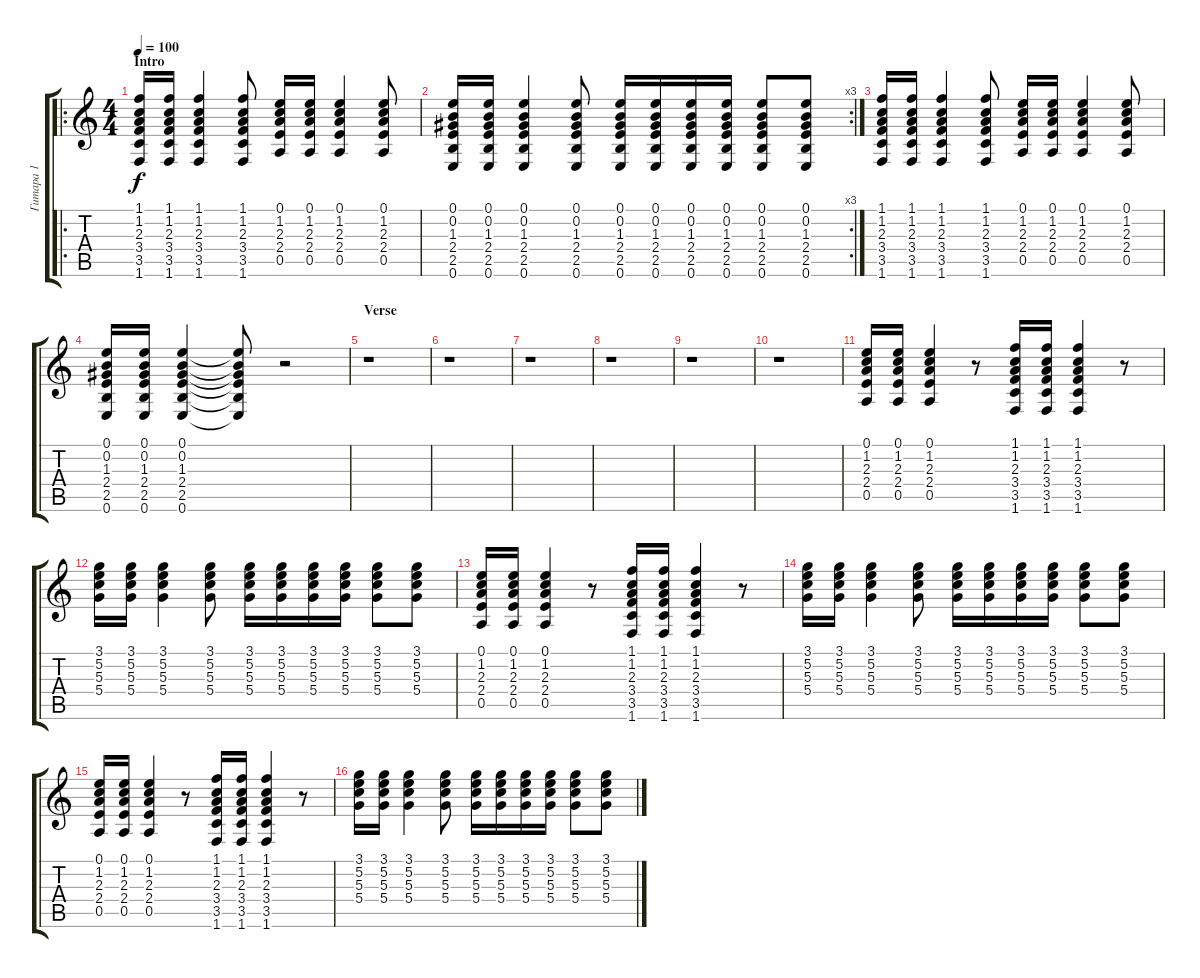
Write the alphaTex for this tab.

\track ("Гитара 1" "Гитара 1") {instrument electricguitarclean}
\staff {score tabs}
\tuning (E4 B3 G3 D3 A2 E2) {hide}
\ro
\ts (4 4)
\section ("" "Intro")
\tempo 100
\clef g2
\ks c
(1.1 1.2 2.3 3.4 3.5 1.6).16{dy f instrument electricguitarclean} (1.1 1.2 2.3 3.4 3.5 1.6).16 (1.1 1.2 2.3 3.4 3.5 1.6).4 (1.1 1.2 2.3 3.4 3.5 1.6).8 (0.1 1.2 2.3 2.4 0.5).16 (0.1 1.2 2.3 2.4 0.5).16 (0.1 1.2 2.3 2.4 0.5).4 (0.1 1.2 2.3 2.4 0.5).8 |
\rc 3
(0.1 0.2 1.3 2.4 2.5 0.6).16 (0.1 0.2 1.3 2.4 2.5 0.6).16 (0.1 0.2 1.3 2.4 2.5 0.6).4 (0.1 0.2 1.3 2.4 2.5 0.6).8 (0.1 0.2 1.3 2.4 2.5 0.6).16 (0.1 0.2 1.3 2.4 2.5 0.6).16 (0.1 0.2 1.3 2.4 2.5 0.6).16 (0.1 0.2 1.3 2.4 2.5 0.6).16 (0.1 0.2 1.3 2.4 2.5 0.6).8 (0.1 0.2 1.3 2.4 2.5 0.6).8 |
(1.1 1.2 2.3 3.4 3.5 1.6).16 (1.1 1.2 2.3 3.4 3.5 1.6).16 (1.1 1.2 2.3 3.4 3.5 1.6).4 (1.1 1.2 2.3 3.4 3.5 1.6).8 (0.1 1.2 2.3 2.4 0.5).16 (0.1 1.2 2.3 2.4 0.5).16 (0.1 1.2 2.3 2.4 0.5).4 (0.1 1.2 2.3 2.4 0.5).8 |
(0.1 0.2 1.3 2.4 2.5 0.6).16 (0.1 0.2 1.3 2.4 2.5 0.6).16 (0.1 0.2 1.3 2.4 2.5 0.6).4 (0.1{t} 0.2{t} 1.3{t} 2.4{t} 2.5{t} 0.6{t}).8 r.2 |
\section ("" "Verse")
r.1 |
r.1 |
r.1 |
r.1 |
r.1 |
r.1 |
(0.1 1.2 2.3 2.4 0.5).16 (0.1 1.2 2.3 2.4 0.5).16 (0.1 1.2 2.3 2.4 0.5).4 r.8 (1.1 1.2 2.3 3.4 3.5 1.6).16 (1.1 1.2 2.3 3.4 3.5 1.6).16 (1.1 1.2 2.3 3.4 3.5 1.6).4 r.8 |
(3.1 5.2 5.3 5.4).16 (3.1 5.2 5.3 5.4).16 (3.1 5.2 5.3 5.4).4 (3.1 5.2 5.3 5.4).8 (3.1 5.2 5.3 5.4).16 (3.1 5.2 5.3 5.4).16 (3.1 5.2 5.3 5.4).16 (3.1 5.2 5.3 5.4).16 (3.1 5.2 5.3 5.4).8 (3.1 5.2 5.3 5.4).8 |
(0.1 1.2 2.3 2.4 0.5).16 (0.1 1.2 2.3 2.4 0.5).16 (0.1 1.2 2.3 2.4 0.5).4 r.8 (1.1 1.2 2.3 3.4 3.5 1.6).16 (1.1 1.2 2.3 3.4 3.5 1.6).16 (1.1 1.2 2.3 3.4 3.5 1.6).4 r.8 |
(3.1 5.2 5.3 5.4).16 (3.1 5.2 5.3 5.4).16 (3.1 5.2 5.3 5.4).4 (3.1 5.2 5.3 5.4).8 (3.1 5.2 5.3 5.4).16 (3.1 5.2 5.3 5.4).16 (3.1 5.2 5.3 5.4).16 (3.1 5.2 5.3 5.4).16 (3.1 5.2 5.3 5.4).8 (3.1 5.2 5.3 5.4).8 |
(0.1 1.2 2.3 2.4 0.5).16 (0.1 1.2 2.3 2.4 0.5).16 (0.1 1.2 2.3 2.4 0.5).4 r.8 (1.1 1.2 2.3 3.4 3.5 1.6).16 (1.1 1.2 2.3 3.4 3.5 1.6).16 (1.1 1.2 2.3 3.4 3.5 1.6).4 r.8 |
(3.1 5.2 5.3 5.4).16 (3.1 5.2 5.3 5.4).16 (3.1 5.2 5.3 5.4).4 (3.1 5.2 5.3 5.4).8 (3.1 5.2 5.3 5.4).16 (3.1 5.2 5.3 5.4).16 (3.1 5.2 5.3 5.4).16 (3.1 5.2 5.3 5.4).16 (3.1 5.2 5.3 5.4).8 (3.1 5.2 5.3 5.4).8
